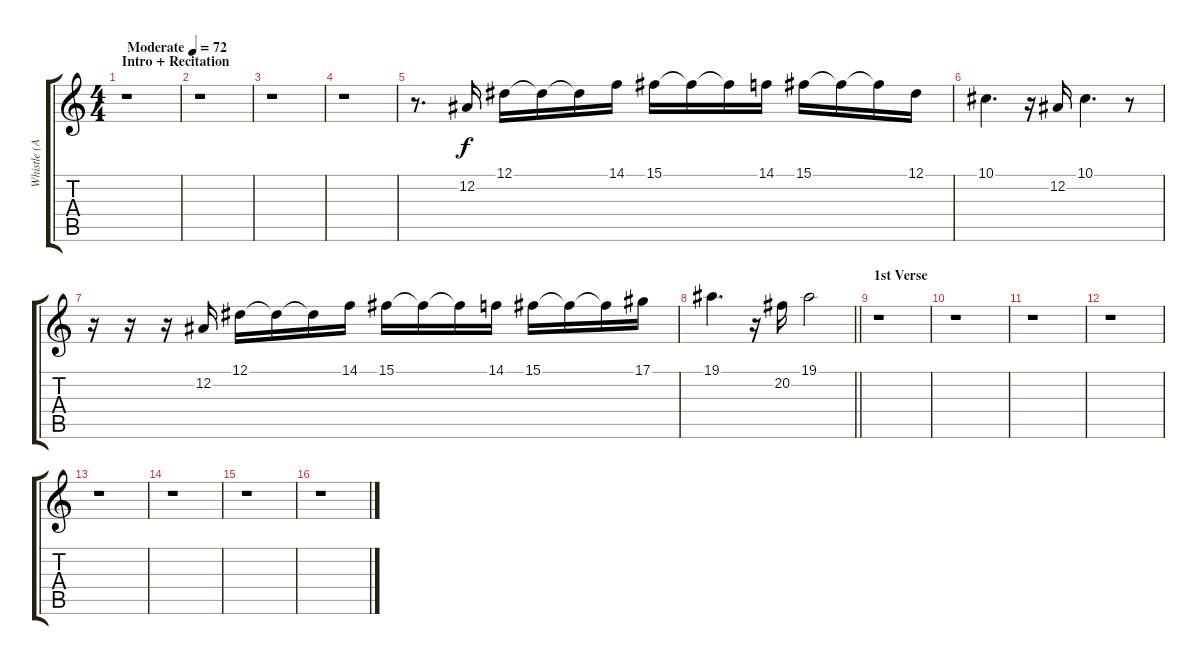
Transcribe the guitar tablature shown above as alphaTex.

\track ("Whistle (Axl)" "Whistle (A") {instrument whistle}
\staff {score tabs}
\tuning (Eb4 Bb3 Gb3 Db3 Ab2 Eb2) {hide}
\ts (4 4)
\section ("" "Intro + Recitation")
\tempo (72 "Moderate")
\clef g2
\ks c
r.1{dy f instrument whistle} |
r.1 |
r.1 |
r.1 |
r.8{d} 12.2.16 12.1.16 12.1{t}.16 12.1{t}.16 14.1.16 15.1.16 15.1{t}.16 15.1{t}.16 14.1.16 15.1.16 15.1{t}.16 15.1{t}.16 12.1.16 |
10.1.4{d} r.16 12.2.16 10.1.4{d} r.8 |
r.16 r.16 r.16 12.2.16 12.1.16 12.1{t}.16 12.1{t}.16 14.1.16 15.1.16 15.1{t}.16 15.1{t}.16 14.1.16 15.1.16 15.1{t}.16 15.1{t}.16 17.1.16 |
\barLineRight lightlight
19.1.4{d} r.16 20.2.16 19.1.2 |
\section ("" "1st Verse")
r.1 |
r.1 |
r.1 |
r.1 |
r.1 |
r.1 |
r.1 |
r.1
